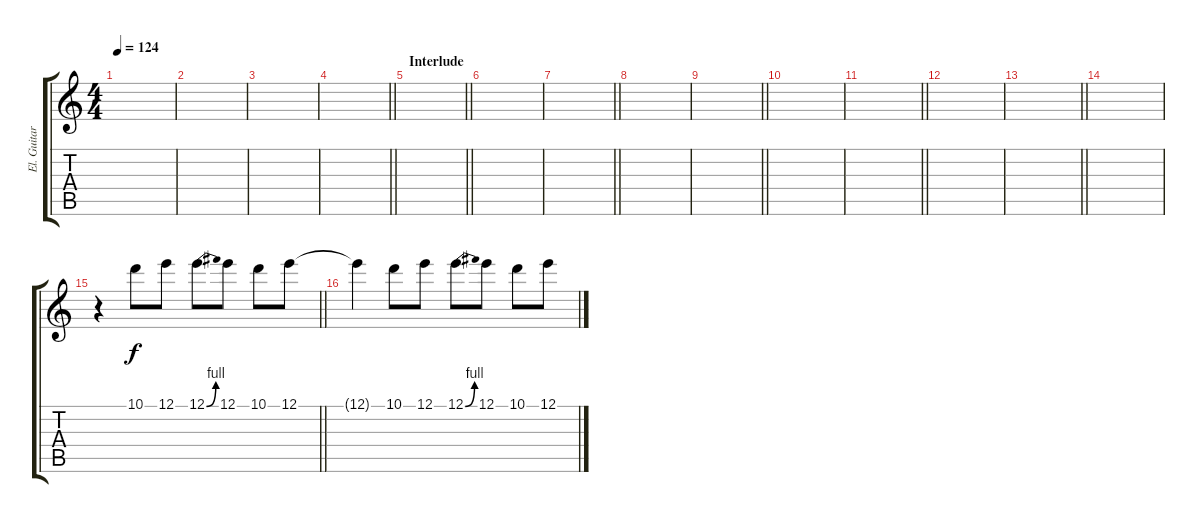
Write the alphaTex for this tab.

\track ("El. Guitar II" "El. Guitar") {instrument overdrivenguitar}
\staff {score tabs}
\tuning (E4 B3 G3 D3 A2 E2) {hide}
\ts (4 4)
\tempo 124
\clef g2
\ks c
|
|
|
\barLineRight lightlight
|
\section ("" "Interlude")
\barLineRight lightlight
|
|
\barLineRight lightlight
|
|
\barLineRight lightlight
|
|
\barLineRight lightlight
|
|
\barLineRight lightlight
|
|
\barLineRight lightlight
r.4 10.1.8 12.1.8 12.1{be (bend 0 0 60 4)}.8 12.1.8 10.1.8 12.1.8 |
12.1{t}.4 10.1.8 12.1.8 12.1{be (bend 0 0 60 4)}.8 12.1.8 10.1.8 12.1.8
